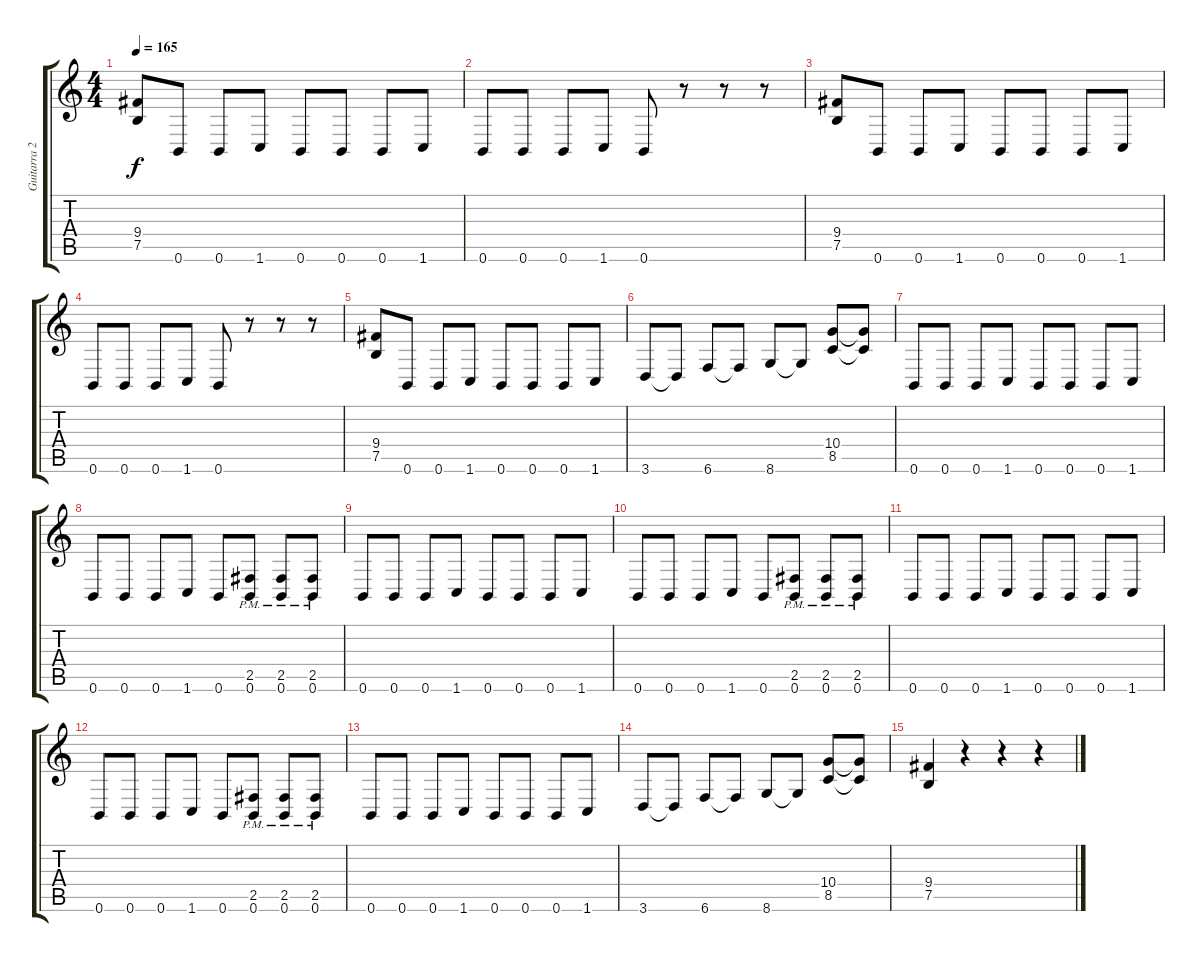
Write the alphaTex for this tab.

\track ("Guitarra 2" "Guitarra 2") {instrument distortionguitar}
\staff {score tabs}
\tuning (B3 Gb3 D3 A2 E2 B1) {hide}
\ts (4 4)
\tempo 165
\clef g2
\ks c
(9.4 7.5).8{dy f} 0.6.8 0.6.8 1.6.8 0.6.8 0.6.8 0.6.8 1.6.8 |
0.6.8 0.6.8 0.6.8 1.6.8 0.6.8 r.8 r.8 r.8 |
(9.4 7.5).8 0.6.8 0.6.8 1.6.8 0.6.8 0.6.8 0.6.8 1.6.8 |
0.6.8 0.6.8 0.6.8 1.6.8 0.6.8 r.8 r.8 r.8 |
(9.4 7.5).8 0.6.8 0.6.8 1.6.8 0.6.8 0.6.8 0.6.8 1.6.8 |
3.6.8 3.6{t}.8 6.6.8 6.6{t}.8 8.6.8 8.6{t}.8 (10.4 8.5).8 (10.4{t} 8.5{t}).8 |
0.6.8 0.6.8 0.6.8 1.6.8 0.6.8 0.6.8 0.6.8 1.6.8 |
0.6.8 0.6.8 0.6.8 1.6.8 0.6.8 (2.5{pm} 0.6{pm}).8 (2.5{pm} 0.6{pm}).8 (2.5{pm} 0.6{pm}).8 |
0.6.8 0.6.8 0.6.8 1.6.8 0.6.8 0.6.8 0.6.8 1.6.8 |
0.6.8 0.6.8 0.6.8 1.6.8 0.6.8 (2.5{pm} 0.6{pm}).8 (2.5{pm} 0.6{pm}).8 (2.5{pm} 0.6{pm}).8 |
0.6.8 0.6.8 0.6.8 1.6.8 0.6.8 0.6.8 0.6.8 1.6.8 |
0.6.8 0.6.8 0.6.8 1.6.8 0.6.8 (2.5{pm} 0.6{pm}).8 (2.5{pm} 0.6{pm}).8 (2.5{pm} 0.6{pm}).8 |
0.6.8 0.6.8 0.6.8 1.6.8 0.6.8 0.6.8 0.6.8 1.6.8 |
3.6.8 3.6{t}.8 6.6.8 6.6{t}.8 8.6.8 8.6{t}.8 (10.4 8.5).8 (10.4{t} 8.5{t}).8 |
(9.4 7.5).4 r.4 r.4 r.4
